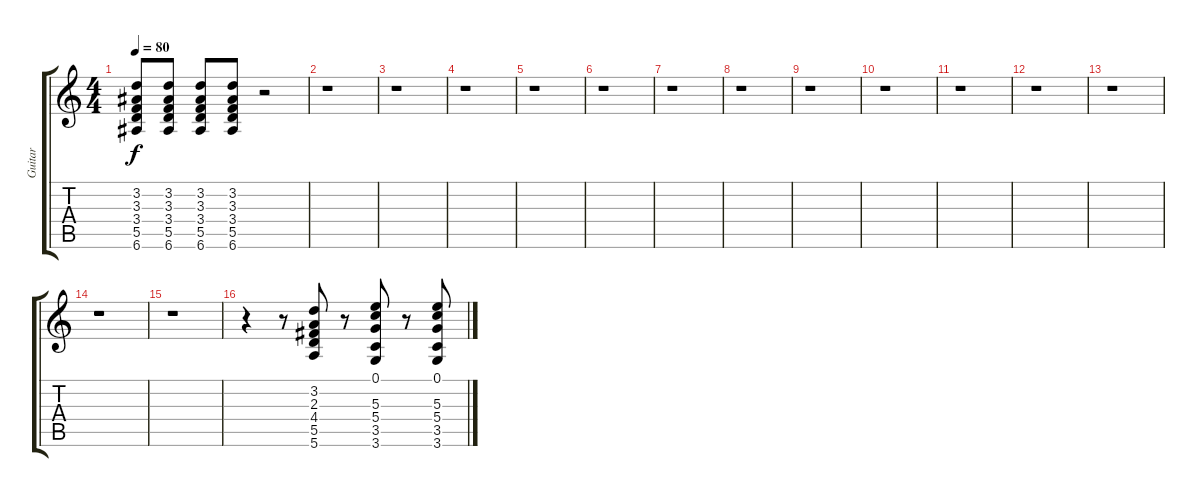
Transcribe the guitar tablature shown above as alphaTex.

\track ("Guitar" "Guitar") {instrument electricguitarclean}
\staff {score tabs}
\tuning (E4 B3 G3 D3 A2 E2) {hide}
\ts (4 4)
\tempo 80
\clef g2
\ks c
(3.2 3.3 3.4 5.5 6.6).8{dy f} (3.2 3.3 3.4 5.5 6.6).8 (3.2 3.3 3.4 5.5 6.6).8 (3.2 3.3 3.4 5.5 6.6).8 r.2 |
r.1 |
r.1 |
r.1 |
r.1 |
r.1 |
r.1 |
r.1 |
r.1 |
r.1 |
r.1 |
r.1 |
r.1 |
r.1 |
r.1 |
r.4 r.8 (3.2 2.3 4.4 5.5 5.6).8 r.8 (0.1 5.3 5.4 3.5 3.6).8 r.8 (0.1 5.3 5.4 3.5 3.6).8
